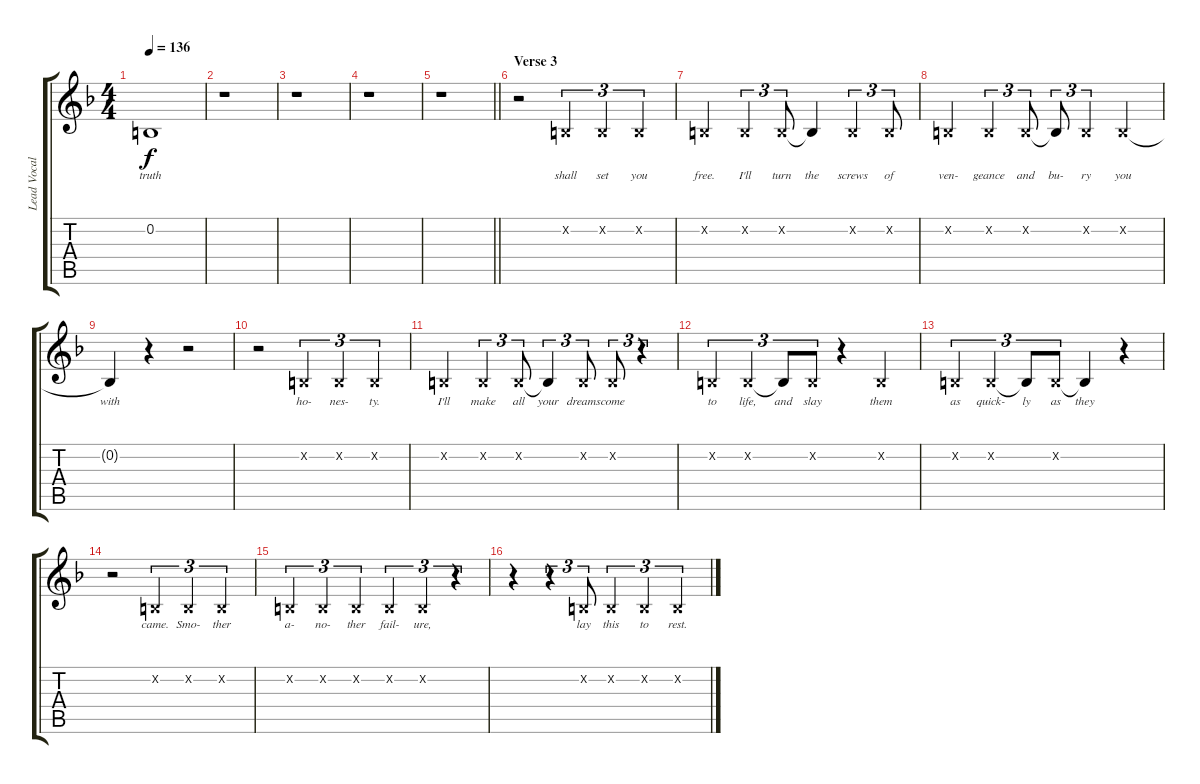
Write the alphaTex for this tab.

\track ("Lead Vocals" "Lead Vocal") {instrument lead6voice}
\staff {score tabs}
\tuning (E4 B3 G3 D3 A2 D2) {hide}
\ts (4 4)
\tempo 136
\clef g2
\ks dminor
0.2{t}.1{lyrics (0 "truth") lyrics (1 "") lyrics (2 "") lyrics (3 "") lyrics (4 "") dy f} |
r.1 |
r.1 |
r.1 |
\barLineRight lightlight
r.1 |
\section ("" "Verse 3")
r.2 0.2{x}.4{tu (3 2) lyrics (0 "shall") lyrics (1 "") lyrics (2 "") lyrics (3 "") lyrics (4 "")} 0.2{x}.4{tu (3 2) lyrics (0 "set") lyrics (1 "") lyrics (2 "") lyrics (3 "") lyrics (4 "")} 0.2{x}.4{tu (3 2) lyrics (0 "you") lyrics (1 "") lyrics (2 "") lyrics (3 "") lyrics (4 "")} |
0.2{x}.4{lyrics (0 "free.") lyrics (1 "") lyrics (2 "") lyrics (3 "") lyrics (4 "")} 0.2{x}.4{tu (3 2) lyrics (0 "I'll") lyrics (1 "") lyrics (2 "") lyrics (3 "") lyrics (4 "")} 0.2{x}.8{tu (3 2) lyrics (0 "turn") lyrics (1 "") lyrics (2 "") lyrics (3 "") lyrics (4 "")} 0.2{t}.4{lyrics (0 "the") lyrics (1 "") lyrics (2 "") lyrics (3 "") lyrics (4 "")} 0.2{x}.4{tu (3 2) lyrics (0 "screws") lyrics (1 "") lyrics (2 "") lyrics (3 "") lyrics (4 "")} 0.2{x}.8{tu (3 2) lyrics (0 "of") lyrics (1 "") lyrics (2 "") lyrics (3 "") lyrics (4 "")} |
0.2{x}.4{lyrics (0 "ven-") lyrics (1 "") lyrics (2 "") lyrics (3 "") lyrics (4 "")} 0.2{x}.4{tu (3 2) lyrics (0 "geance") lyrics (1 "") lyrics (2 "") lyrics (3 "") lyrics (4 "")} 0.2{x}.8{tu (3 2) lyrics (0 "and") lyrics (1 "") lyrics (2 "") lyrics (3 "") lyrics (4 "")} 0.2{t}.8{tu (3 2) lyrics (0 "bu-") lyrics (1 "") lyrics (2 "") lyrics (3 "") lyrics (4 "")} 0.2{x}.4{tu (3 2) lyrics (0 "ry") lyrics (1 "") lyrics (2 "") lyrics (3 "") lyrics (4 "")} 0.2{x}.4{lyrics (0 "you") lyrics (1 "") lyrics (2 "") lyrics (3 "") lyrics (4 "")} |
0.2{t}.4{lyrics (0 "with") lyrics (1 "") lyrics (2 "") lyrics (3 "") lyrics (4 "")} r.4 r.2 |
r.2 0.2{x}.4{tu (3 2) lyrics (0 "ho-") lyrics (1 "") lyrics (2 "") lyrics (3 "") lyrics (4 "")} 0.2{x}.4{tu (3 2) lyrics (0 "nes-") lyrics (1 "") lyrics (2 "") lyrics (3 "") lyrics (4 "")} 0.2{x}.4{tu (3 2) lyrics (0 "ty.") lyrics (1 "") lyrics (2 "") lyrics (3 "") lyrics (4 "")} |
0.2{x}.4{lyrics (0 "I'll") lyrics (1 "") lyrics (2 "") lyrics (3 "") lyrics (4 "")} 0.2{x}.4{tu (3 2) lyrics (0 "make") lyrics (1 "") lyrics (2 "") lyrics (3 "") lyrics (4 "")} 0.2{x}.8{tu (3 2) lyrics (0 "all") lyrics (1 "") lyrics (2 "") lyrics (3 "") lyrics (4 "")} 0.2{t}.4{tu (3 2) lyrics (0 "your") lyrics (1 "") lyrics (2 "") lyrics (3 "") lyrics (4 "")} 0.2{x}.8{tu (3 2) lyrics (0 "dreams") lyrics (1 "") lyrics (2 "") lyrics (3 "") lyrics (4 "")} 0.2{x}.8{tu (3 2) lyrics (0 "come") lyrics (1 "") lyrics (2 "") lyrics (3 "") lyrics (4 "")} r.4{tu (3 2)} |
0.2{x}.4{tu (3 2) lyrics (0 "to") lyrics (1 "") lyrics (2 "") lyrics (3 "") lyrics (4 "")} 0.2{x}.4{tu (3 2) lyrics (0 "life,") lyrics (1 "") lyrics (2 "") lyrics (3 "") lyrics (4 "")} 0.2{t}.8{tu (3 2) lyrics (0 "and") lyrics (1 "") lyrics (2 "") lyrics (3 "") lyrics (4 "")} 0.2{x}.8{tu (3 2) lyrics (0 "slay") lyrics (1 "") lyrics (2 "") lyrics (3 "") lyrics (4 "")} r.4 0.2{x}.4{lyrics (0 "them") lyrics (1 "") lyrics (2 "") lyrics (3 "") lyrics (4 "")} |
0.2{x}.4{tu (3 2) lyrics (0 "as") lyrics (1 "") lyrics (2 "") lyrics (3 "") lyrics (4 "")} 0.2{x}.4{tu (3 2) lyrics (0 "quick-") lyrics (1 "") lyrics (2 "") lyrics (3 "") lyrics (4 "")} 0.2{t}.8{tu (3 2) lyrics (0 "ly") lyrics (1 "") lyrics (2 "") lyrics (3 "") lyrics (4 "")} 0.2{x}.8{tu (3 2) lyrics (0 "as") lyrics (1 "") lyrics (2 "") lyrics (3 "") lyrics (4 "")} 0.2{t}.4{lyrics (0 "they") lyrics (1 "") lyrics (2 "") lyrics (3 "") lyrics (4 "")} r.4 |
r.2 0.2{x}.4{tu (3 2) lyrics (0 "came.") lyrics (1 "") lyrics (2 "") lyrics (3 "") lyrics (4 "")} 0.2{x}.4{tu (3 2) lyrics (0 "Smo-") lyrics (1 "") lyrics (2 "") lyrics (3 "") lyrics (4 "")} 0.2{x}.4{tu (3 2) lyrics (0 "ther") lyrics (1 "") lyrics (2 "") lyrics (3 "") lyrics (4 "")} |
0.2{x}.4{tu (3 2) lyrics (0 "a-") lyrics (1 "") lyrics (2 "") lyrics (3 "") lyrics (4 "")} 0.2{x}.4{tu (3 2) lyrics (0 "no-") lyrics (1 "") lyrics (2 "") lyrics (3 "") lyrics (4 "")} 0.2{x}.4{tu (3 2) lyrics (0 "ther") lyrics (1 "") lyrics (2 "") lyrics (3 "") lyrics (4 "")} 0.2{x}.4{tu (3 2) lyrics (0 "fail-") lyrics (1 "") lyrics (2 "") lyrics (3 "") lyrics (4 "")} 0.2{x}.4{tu (3 2) lyrics (0 "ure,") lyrics (1 "") lyrics (2 "") lyrics (3 "") lyrics (4 "")} r.4{tu (3 2)} |
r.4 r.4{tu (3 2)} 0.2{x}.8{tu (3 2) lyrics (0 "lay") lyrics (1 "") lyrics (2 "") lyrics (3 "") lyrics (4 "")} 0.2{x}.4{tu (3 2) lyrics (0 "this") lyrics (1 "") lyrics (2 "") lyrics (3 "") lyrics (4 "")} 0.2{x}.4{tu (3 2) lyrics (0 "to") lyrics (1 "") lyrics (2 "") lyrics (3 "") lyrics (4 "")} 0.2{x}.4{tu (3 2) lyrics (0 "rest.") lyrics (1 "") lyrics (2 "") lyrics (3 "") lyrics (4 "")}
